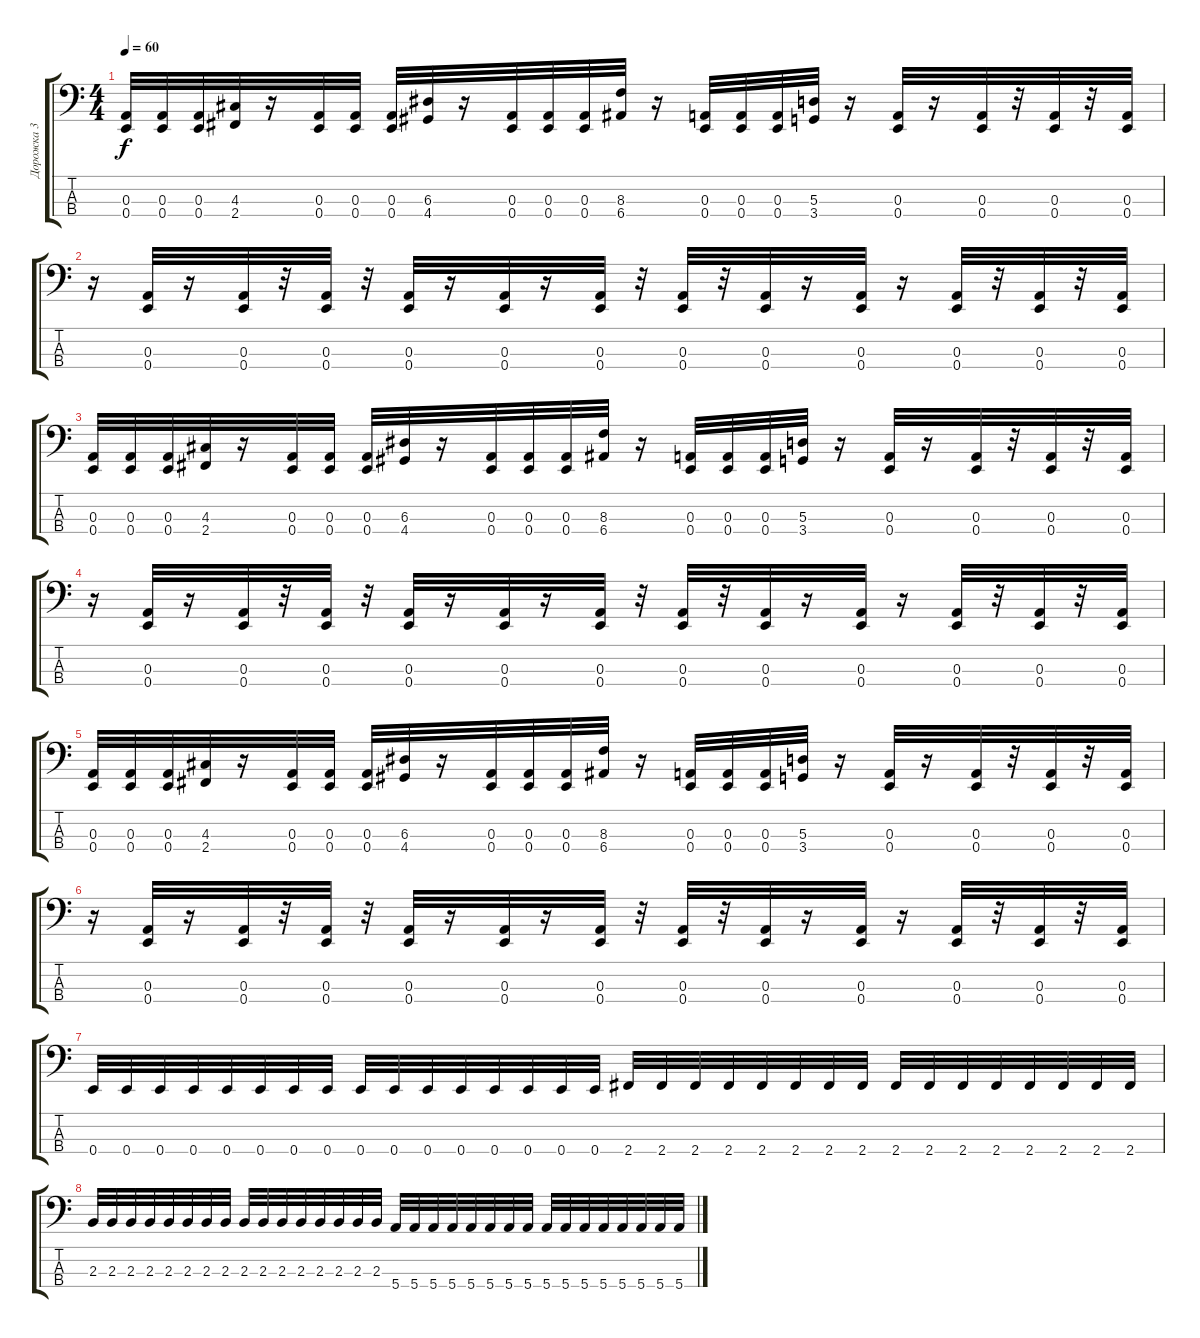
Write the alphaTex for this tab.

\track ("Дорожка 3" "Дорожка 3") {instrument slapbass1}
\staff {score tabs}
\tuning (G2 D2 A1 E1) {hide}
\ts (4 4)
\tempo 60
\clef f4
\ks c
(0.3 0.4).32{dy f} (0.3 0.4).32 (0.3 0.4).32 (4.3 2.4).32 r.16 (0.3 0.4).32 (0.3 0.4).32 (0.3 0.4).32 (6.3 4.4).32 r.16 (0.3 0.4).32 (0.3 0.4).32 (0.3 0.4).32 (8.3 6.4).32 r.16 (0.3 0.4).32 (0.3 0.4).32 (0.3 0.4).32 (5.3 3.4).32 r.16 (0.3 0.4).32 r.16 (0.3 0.4).32 r.32 (0.3 0.4).32 r.32 (0.3 0.4).32 |
r.16 (0.3 0.4).32 r.16 (0.3 0.4).32 r.32 (0.3 0.4).32 r.32 (0.3 0.4).32 r.16 (0.3 0.4).32 r.16 (0.3 0.4).32 r.32 (0.3 0.4).32 r.32 (0.3 0.4).32 r.16 (0.3 0.4).32 r.16 (0.3 0.4).32 r.32 (0.3 0.4).32 r.32 (0.3 0.4).32 |
(0.3 0.4).32 (0.3 0.4).32 (0.3 0.4).32 (4.3 2.4).32 r.16 (0.3 0.4).32 (0.3 0.4).32 (0.3 0.4).32 (6.3 4.4).32 r.16 (0.3 0.4).32 (0.3 0.4).32 (0.3 0.4).32 (8.3 6.4).32 r.16 (0.3 0.4).32 (0.3 0.4).32 (0.3 0.4).32 (5.3 3.4).32 r.16 (0.3 0.4).32 r.16 (0.3 0.4).32 r.32 (0.3 0.4).32 r.32 (0.3 0.4).32 |
r.16 (0.3 0.4).32 r.16 (0.3 0.4).32 r.32 (0.3 0.4).32 r.32 (0.3 0.4).32 r.16 (0.3 0.4).32 r.16 (0.3 0.4).32 r.32 (0.3 0.4).32 r.32 (0.3 0.4).32 r.16 (0.3 0.4).32 r.16 (0.3 0.4).32 r.32 (0.3 0.4).32 r.32 (0.3 0.4).32 |
(0.3 0.4).32 (0.3 0.4).32 (0.3 0.4).32 (4.3 2.4).32 r.16 (0.3 0.4).32 (0.3 0.4).32 (0.3 0.4).32 (6.3 4.4).32 r.16 (0.3 0.4).32 (0.3 0.4).32 (0.3 0.4).32 (8.3 6.4).32 r.16 (0.3 0.4).32 (0.3 0.4).32 (0.3 0.4).32 (5.3 3.4).32 r.16 (0.3 0.4).32 r.16 (0.3 0.4).32 r.32 (0.3 0.4).32 r.32 (0.3 0.4).32 |
r.16 (0.3 0.4).32 r.16 (0.3 0.4).32 r.32 (0.3 0.4).32 r.32 (0.3 0.4).32 r.16 (0.3 0.4).32 r.16 (0.3 0.4).32 r.32 (0.3 0.4).32 r.32 (0.3 0.4).32 r.16 (0.3 0.4).32 r.16 (0.3 0.4).32 r.32 (0.3 0.4).32 r.32 (0.3 0.4).32 |
0.4.32 0.4.32 0.4.32 0.4.32 0.4.32 0.4.32 0.4.32 0.4.32 0.4.32 0.4.32 0.4.32 0.4.32 0.4.32 0.4.32 0.4.32 0.4.32 2.4.32 2.4.32 2.4.32 2.4.32 2.4.32 2.4.32 2.4.32 2.4.32 2.4.32 2.4.32 2.4.32 2.4.32 2.4.32 2.4.32 2.4.32 2.4.32 |
2.3.32 2.3.32 2.3.32 2.3.32 2.3.32 2.3.32 2.3.32 2.3.32 2.3.32 2.3.32 2.3.32 2.3.32 2.3.32 2.3.32 2.3.32 2.3.32 5.4.32 5.4.32 5.4.32 5.4.32 5.4.32 5.4.32 5.4.32 5.4.32 5.4.32 5.4.32 5.4.32 5.4.32 5.4.32 5.4.32 5.4.32 5.4.32
